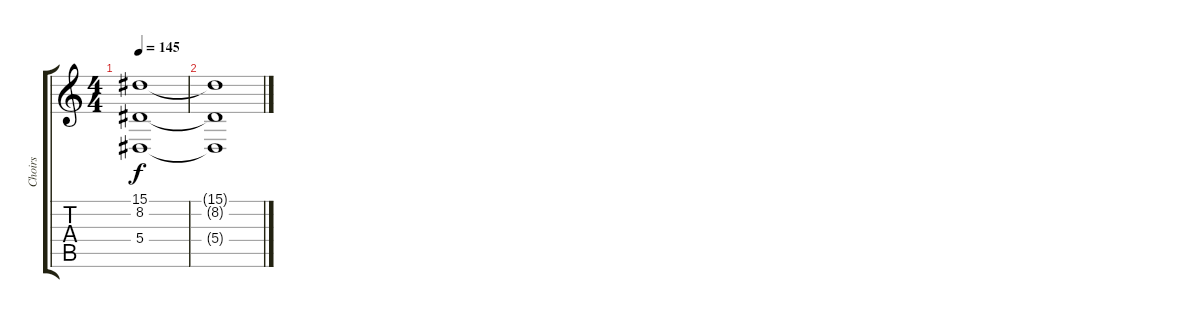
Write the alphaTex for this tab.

\track ("Choirs" "Choirs") {instrument choiraahs}
\staff {score tabs}
\tuning (C4 G3 Eb3 Bb2 F2 C2) {hide}
\ts (4 4)
\tempo 145
\clef g2
\ks c
(15.1{t} 8.2{t} 5.4{t}).1{dy f volume 0} |
(15.1{t} 8.2{t} 5.4{t}).1
